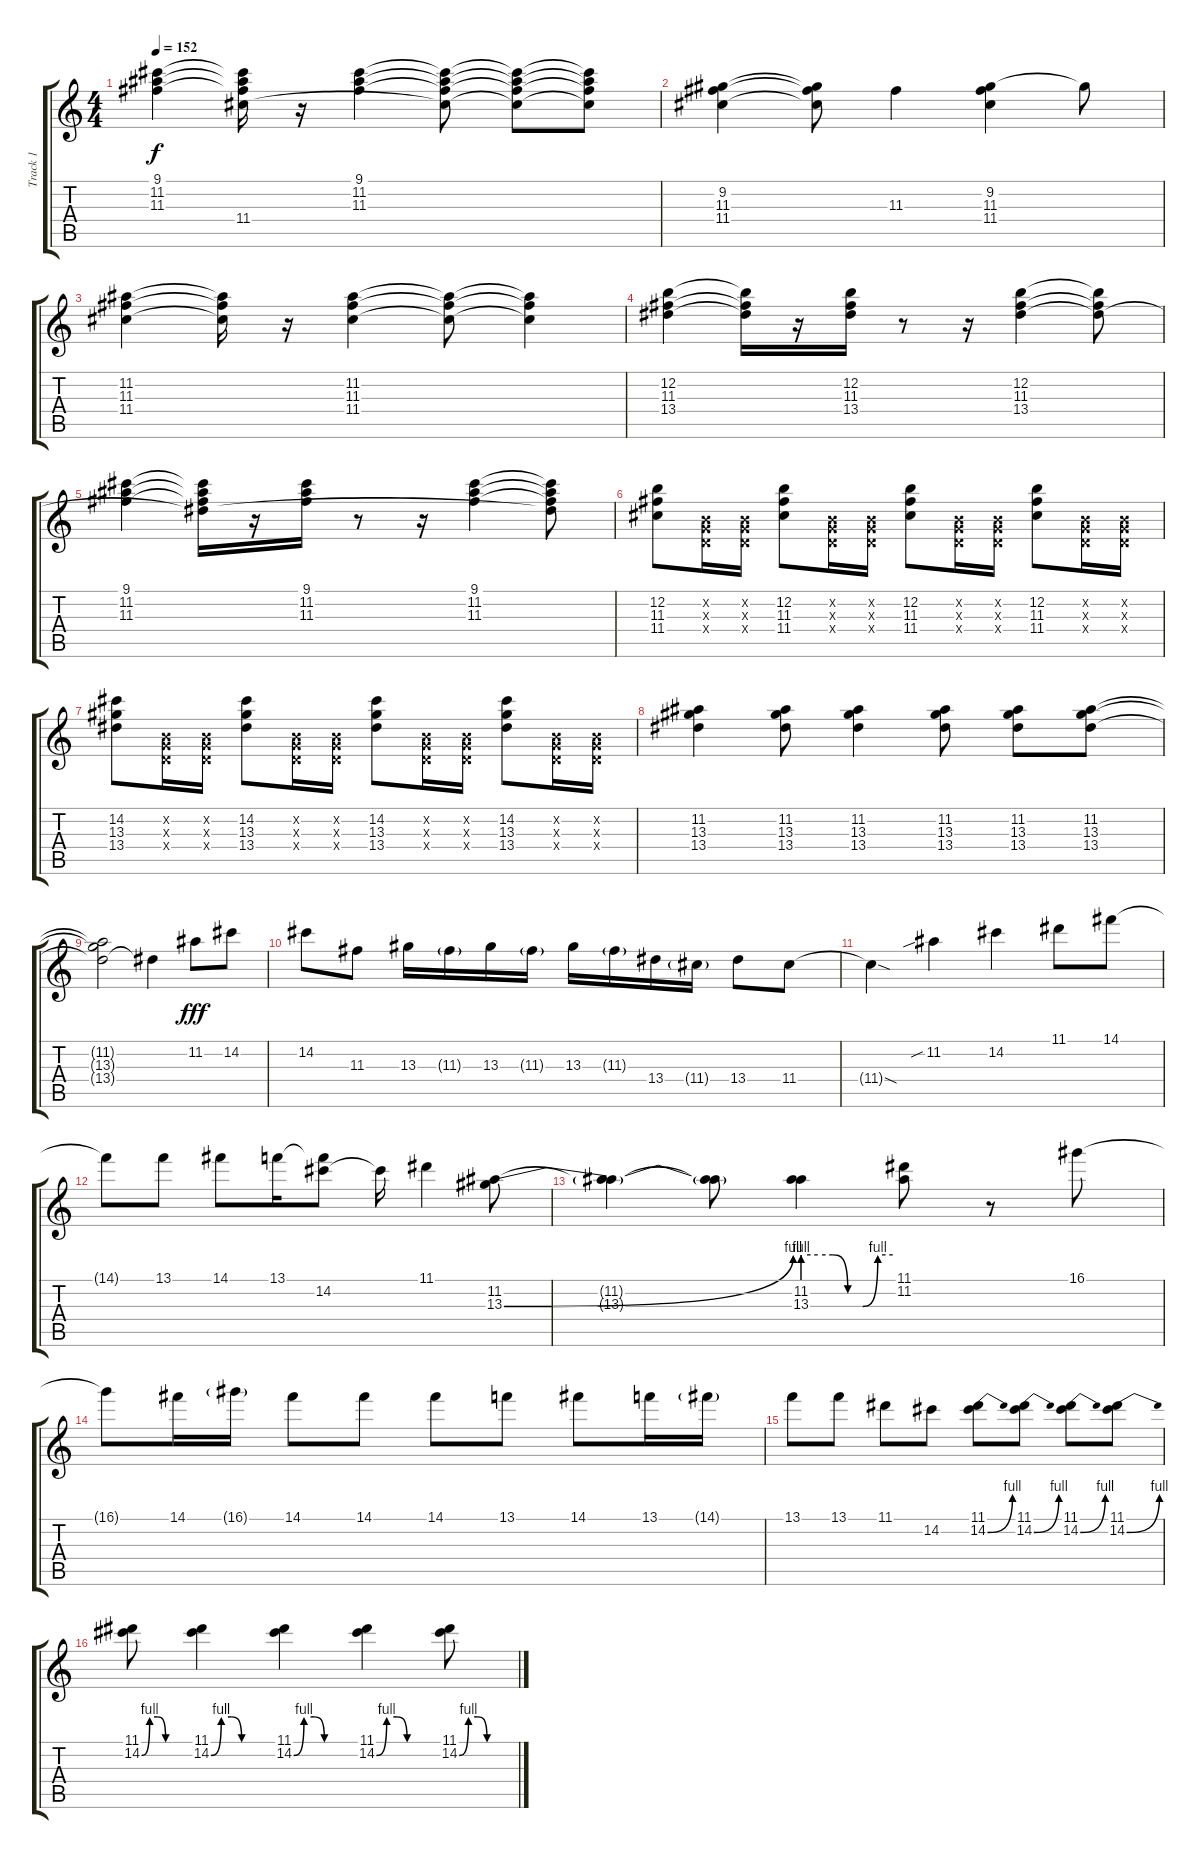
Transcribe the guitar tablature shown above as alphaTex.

\track ("Track 1" "Track 1") {instrument overdrivenguitar}
\staff {score tabs}
\tuning (E4 B3 G3 D3 A2 E2) {hide}
\ts (4 4)
\tempo 152
\clef g2
\ks c
(9.1 11.2 11.3).4{dy f} (9.1{t} 11.2{t} 11.3{t} 11.4{t}).16 r.16 (9.1 11.2 11.3).4 (9.1{t} 11.2{t} 11.3{t} 11.4{t}).8 (9.1{t} 11.2{t} 11.3{t} 11.4{t}).8 (9.1{t} 11.2{t} 11.3{t} 11.4{t}).8 |
(9.2 11.3 11.4).4 (9.2{t} 11.3{t} 11.4{t}).8 11.3.4 (9.2 11.3 11.4).4 9.2{t}.8 |
(11.2 11.3 11.4).4 (11.2{t} 11.3{t} 11.4{t}).16 r.16 (11.2 11.3 11.4).4 (11.2{t} 11.3{t} 11.4{t}).8 (11.2{t} 11.3{t} 11.4{t}).4 |
(12.2 11.3 13.4).4 (12.2{t} 11.3{t} 13.4{t}).16 r.16 (12.2 11.3 13.4).16 r.8 r.16 (12.2 11.3 13.4).4 (12.2{t} 11.3{t} 13.4{t}).8 |
(9.1 11.2 11.3).4 (9.1{t} 11.2{t} 11.3{t} 13.4{t}).16 r.16 (9.1 11.2 11.3).16 r.8 r.16 (9.1 11.2 11.3).4 (9.1{t} 11.2{t} 11.3{t} 13.4{t}).8 |
(12.2 11.3 11.4).8 (0.2{x} 0.3{x} 0.4{x}).16 (0.2{x} 0.3{x} 0.4{x}).16 (12.2 11.3 11.4).8 (0.2{x} 0.3{x} 0.4{x}).16 (0.2{x} 0.3{x} 0.4{x}).16 (12.2 11.3 11.4).8 (0.2{x} 0.3{x} 0.4{x}).16 (0.2{x} 0.3{x} 0.4{x}).16 (12.2 11.3 11.4).8 (0.2{x} 0.3{x} 0.4{x}).16 (0.2{x} 0.3{x} 0.4{x}).16 |
(14.2 13.3 13.4).8 (0.2{x} 0.3{x} 0.4{x}).16 (0.2{x} 0.3{x} 0.4{x}).16 (14.2 13.3 13.4).8 (0.2{x} 0.3{x} 0.4{x}).16 (0.2{x} 0.3{x} 0.4{x}).16 (14.2 13.3 13.4).8 (0.2{x} 0.3{x} 0.4{x}).16 (0.2{x} 0.3{x} 0.4{x}).16 (14.2 13.3 13.4).8 (0.2{x} 0.3{x} 0.4{x}).16 (0.2{x} 0.3{x} 0.4{x}).16 |
(11.2 13.3 13.4).4 (11.2 13.3 13.4).8 (11.2 13.3 13.4).4 (11.2 13.3 13.4).8 (11.2 13.3 13.4).8 (11.2 13.3 13.4).8 |
(11.2{t} 13.3{t} 13.4{t}).2 13.4{t}.4 11.2.8{dy fff} 14.2.8 |
14.2.8 11.3.8 13.3.16 11.3{g}.16 13.3.16 11.3{g}.16 13.3.16 11.3{g}.16 13.4.16 11.4{g}.16 13.4.8 11.4.8 |
11.4{sod t}.4 11.2{sib}.4 14.2.4 11.1.8 14.1.8 |
14.1{t}.8 13.1.8 14.1.8 13.1.16 (13.1{t} 14.2).8 14.2{t}.16 11.1.4 (11.2 13.3{be (bend 0 0 60 4)}).8 |
(11.2{t} 13.3{t}).4 (11.2{t} 13.3{t}).8 (11.2 13.3{be (custom 0 4 10 4 20 4 30 0 40 0 50 4 60 4)}).4 (11.1 11.2).8 r.8 16.1.8 |
16.1{t}.8 14.1.16 16.1{g}.16 14.1.8 14.1.8 14.1.8 13.1.8 14.1.8 13.1.16 14.1{g}.16 |
13.1.8 13.1.8 11.1.8 14.2.8 (11.1 14.2{be (bend 0 0 60 4)}).8 (11.1 14.2{be (bend 0 0 60 4)}).8 (11.1 14.2{be (bend 0 0 60 4)}).8 (11.1 14.2{be (bend 0 0 60 4)}).8 |
(11.1 14.2{be (custom 0 0 10 4 20 4 30 0 60 0)}).8 (11.1 14.2{be (custom 0 0 10 4 20 4 30 0 60 0)}).4 (11.1 14.2{be (custom 0 0 10 4 20 4 30 0 60 0)}).4 (11.1 14.2{be (custom 0 0 10 4 20 4 30 0 60 0)}).4 (11.1 14.2{be (custom 0 0 10 4 20 4 30 0 60 0)}).8
